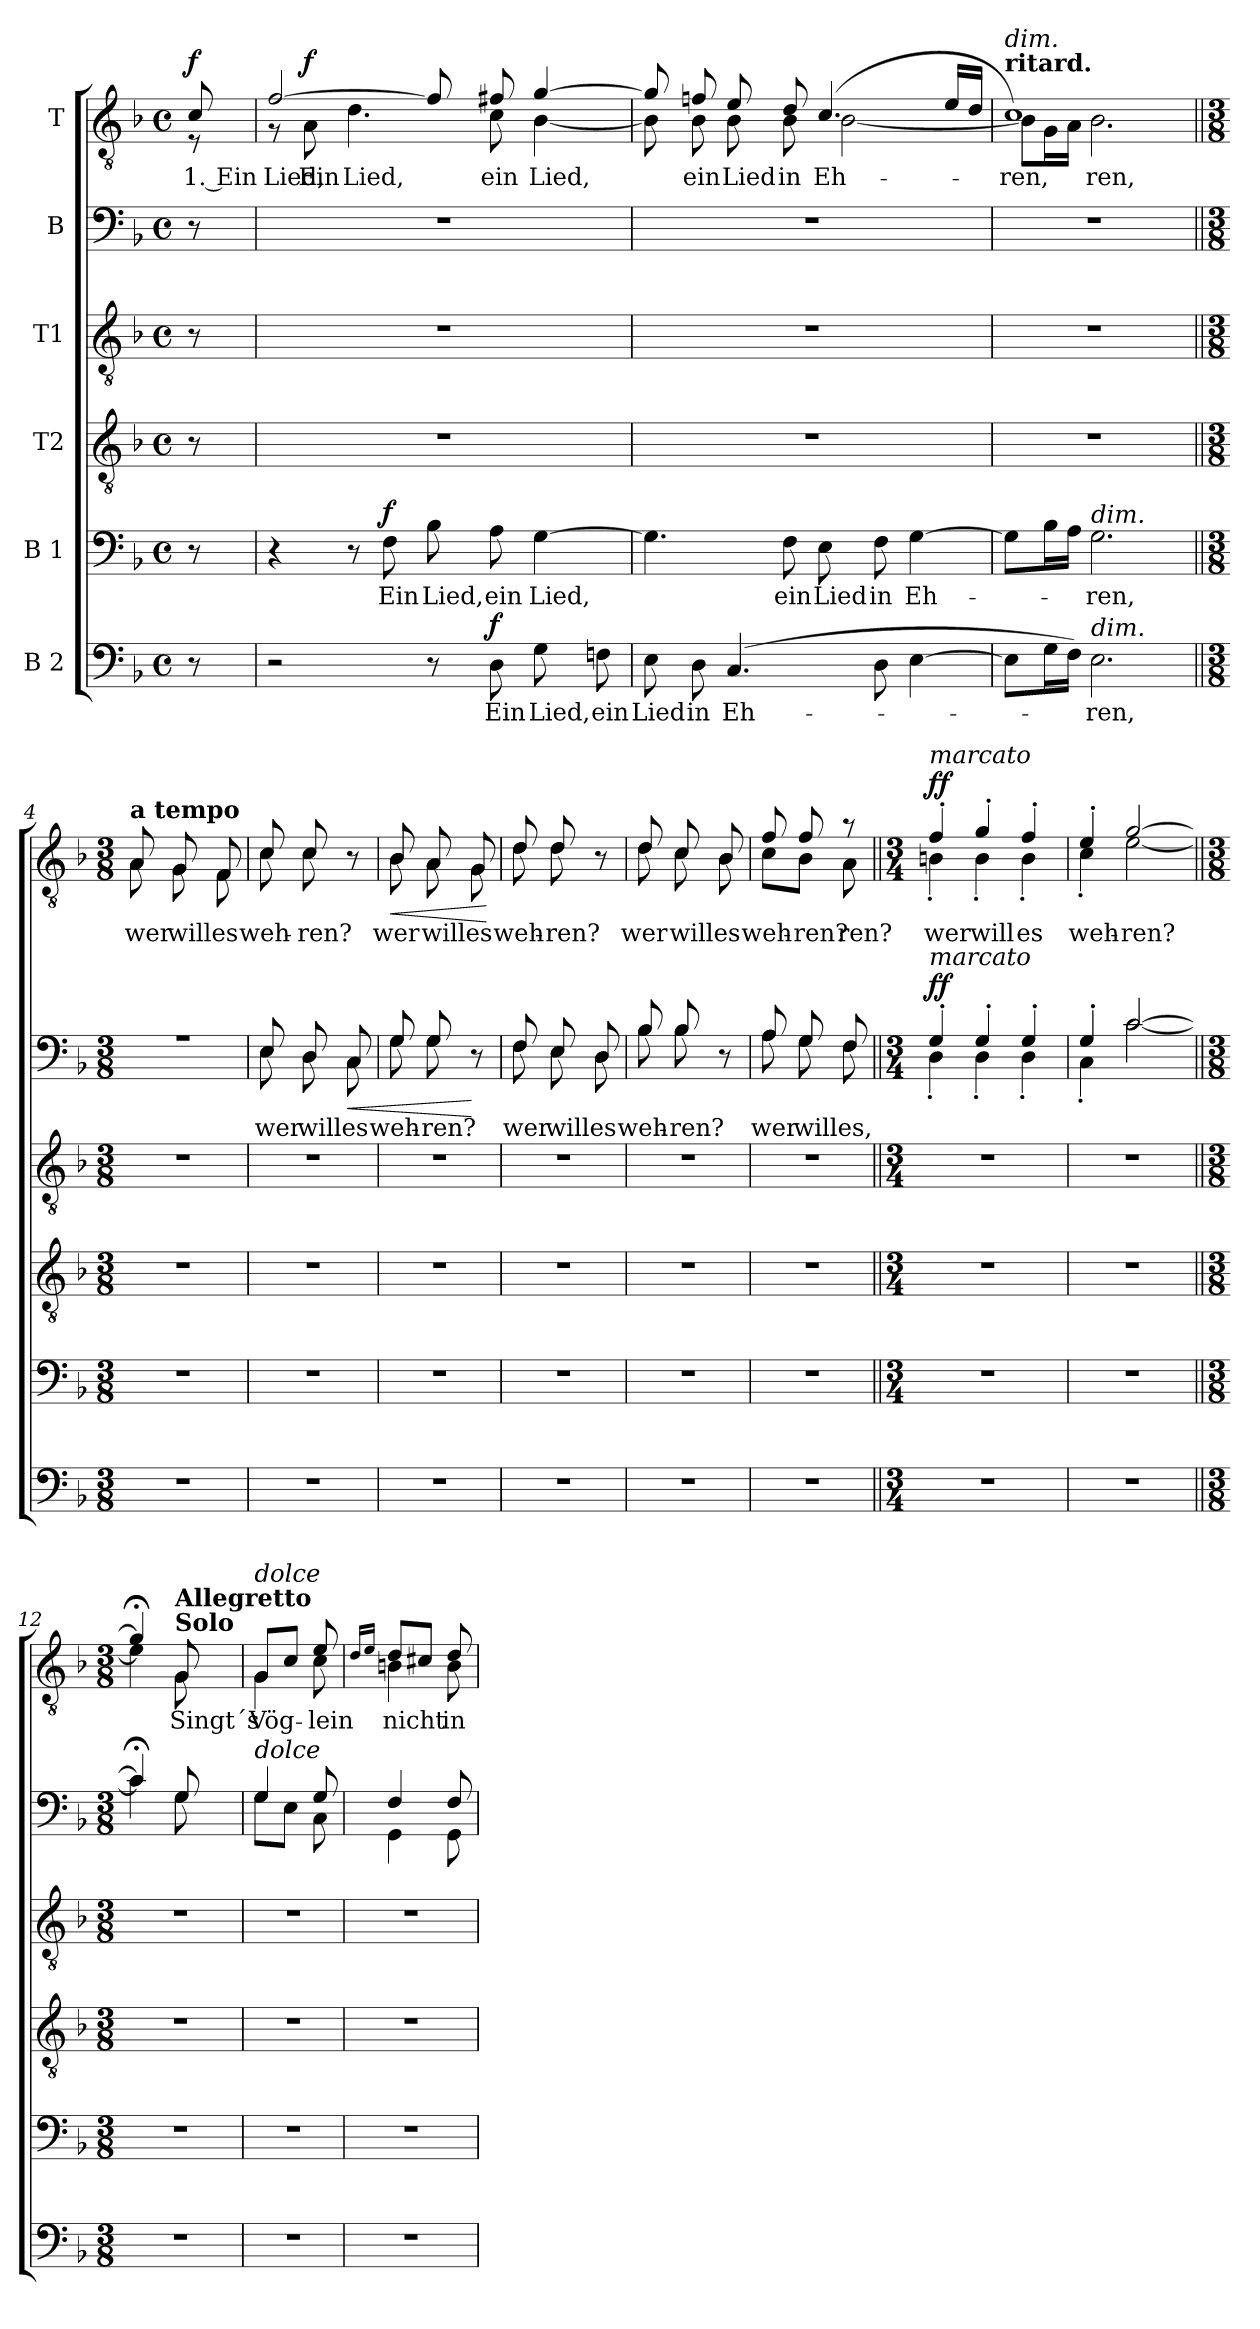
**kern	**text	**dynam	**kern	**text	**dynam	**kern	**kern	**kern	**text	**dynam	**kern	**text	**dynam
*part6	*part6	*part6	*part5	*part5	*part5	*part4	*part3	*part2	*part2	*part2	*part1	*part1	*part1
*staff6	*staff6	*staff6	*staff5	*staff5	*staff5	*staff4	*staff3	*staff2	*staff2	*staff2	*staff1	*staff1	*staff1
*I"B 2	*	*	*I"B 1	*	*	*I"T2	*I"T1	*I"B	*	*	*I"T	*	*
*clefF4	*	*	*clefF4	*	*	*clefGv2	*clefGv2	*clefF4	*	*	*clefGv2	*	*
*k[b-]	*	*	*k[b-]	*	*	*k[b-]	*k[b-]	*k[b-]	*	*	*k[b-]	*	*
*M4/4	*	*	*M4/4	*	*	*M4/4	*M4/4	*M4/4	*	*	*M4/4	*	*
*met(c)	*	*	*met(c)	*	*	*met(c)	*met(c)	*met(c)	*	*	*met(c)	*	*
=	=	=	=	=	=	=	=	=	=	=	=	=	=
!	!	!	!	!	!	!	!	!	!	!	!LO:TX:a:B:t=Allegro moderato	!	!
!	!	!	!	!	!	!	!	!	!	!	!	!LO:LY:b	!LO:DY:a
*	*	*	*	*	*	*	*	*	*	*	*^	*	*
8r	.	.	8r	.	.	8r	8r	8r	.	.	8c/	8r	1. Ein	f
=1	=1	=1	=1	=1	=1	=1	=1	=1	=1	=1	=1	=1	=1	=1
!	!	!	!	!	!	!	!	!	!	!	!	!	!LO:LY:b	!
2r	.	.	4r	.	.	1r	1r	1r	.	.	[2f/	8r	Lied,	.
!	!	!	!	!	!	!	!	!	!	!	!	!	!LO:LY:b	!LO:DY:b
.	.	.	.	.	.	.	.	.	.	.	.	8A\	Ein	f
!	!	!	!	!	!	!	!	!	!	!	!	!	!LO:LY:b	!
.	.	.	8r	.	.	.	.	.	.	.	.	4.d\	Lied,	.
!	!	!	!	!LO:LY:b	!LO:DY:a	!	!	!	!	!	!	!	!	!
.	.	.	8F\	Ein	f	.	.	.	.	.	.	.	.	.
!	!	!	!	!LO:LY:b	!	!	!	!	!	!	!	!	!	!
8r	.	.	8B-\	Lied,	.	.	.	.	.	.	8f/]	.	.	.
!	!LO:LY:b	!	!	!LO:LY:b	!	!	!	!	!	!	!	!	!LO:LY:b	!
!	!	!LO:DY:a	!	!	!	!	!	!	!	!	!	!	!LO:LY:b	!
8D\	Ein	f	8A\	ein	.	.	.	.	.	.	8f#X/	8c\	ein	.
!	!LO:LY:b	!	!	!LO:LY:b	!	!	!	!	!	!	!	!	!LO:LY:b	!
!	!	!	!	!	!	!	!	!	!	!	!	!	!LO:LY:b	!
8G\	Lied,	.	[4G\	Lied,	.	.	.	.	.	.	[4g/	[4B-\	Lied,	.
!	!LO:LY:b	!	!	!	!	!	!	!	!	!	!	!	!	!
8Fn\	ein	.	.	.	.	.	.	.	.	.	.	.	.	.
=2	=2	=2	=2	=2	=2	=2	=2	=2	=2	=2	=2	=2	=2	=2
!	!LO:LY:b	!	!	!	!	!	!	!	!	!	!	!	!	!
8E\	Lied	.	4.G\]	.	.	1r	1r	1r	.	.	8g/]	8B-\]	.	.
!	!LO:LY:b	!	!	!	!	!	!	!	!	!	!	!	!LO:LY:b	!
!	!	!	!	!	!	!	!	!	!	!	!	!	!LO:LY:b	!
8D\	in	.	.	.	.	.	.	.	.	.	8fn/	8B-\	ein	.
!	!LO:LY:b	!	!	!	!	!	!	!	!	!	!	!	!LO:LY:b	!
!	!	!	!	!	!	!	!	!	!	!	!	!	!LO:LY:b	!
(4.C/	Eh-	.	.	.	.	.	.	.	.	.	8e/	8B-\	Lied	.
!	!	!	!	!LO:LY:b	!	!	!	!	!	!	!	!	!LO:LY:b	!
!	!	!	!	!	!	!	!	!	!	!	!	!	!LO:LY:b	!
.	.	.	8F\	ein	.	.	.	.	.	.	8d/	8B-\	in	.
!	!	!	!	!LO:LY:b	!	!	!	!	!	!	!	!	!LO:LY:b	!
!	!	!	!	!	!	!	!	!	!	!	!	!	!LO:LY:b	!
.	.	.	8E\	Lied	.	.	.	.	.	.	(4.c/	[2B-\	Eh-	.
!	!	!	!	!LO:LY:b	!	!	!	!	!	!	!	!	!	!
8D\	.	.	8F\	in	.	.	.	.	.	.	.	.	.	.
!	!	!	!	!LO:LY:b	!	!	!	!	!	!	!	!	!	!
[4E\	.	.	[4G\	Eh-	.	.	.	.	.	.	.	.	.	.
.	.	.	.	.	.	.	.	.	.	.	16e/LL	.	.	.
.	.	.	.	.	.	.	.	.	.	.	16d/JJ	.	.	.
=3	=3	=3	=3	=3	=3	=3	=3	=3	=3	=3	=3	=3	=3	=3
!	!	!	!	!	!	!	!	!	!	!	!LO:TX:a:B:t=ritard.	!	!	!
!	!	!	!	!	!	!	!	!	!	!	!LO:TX:a:i:t=dim.	!	!	!
!	!	!	!	!	!	!	!	!	!	!	!	!	!LO:LY:b	!
8E\L]	.	.	8G\L]	.	.	1r	1r	1r	.	.	1c)	8B-\L]	-ren,	.
16G\L	.	.	16B-\L	.	.	.	.	.	.	.	.	16G\L	.	.
16F\JJ)	.	.	16A\JJ	.	.	.	.	.	.	.	.	16A\JJ	.	.
!	!	!	!LO:TX:a:i:t=dim.	!	!	!	!	!	!	!	!	!	!	!
!LO:TX:a:i:t=dim.	!	!	!	!	!	!	!	!	!	!	!	!	!	!
!	!LO:LY:b	!	!	!LO:LY:b	!	!	!	!	!	!	!	!	!LO:LY:b	!
2.E\	-ren,	.	2.G\	-ren,	.	.	.	.	.	.	.	2.B-\	-ren,	.
!!LO:LB:g=z	!!
=4||	=4||	=4||	=4||	=4||	=4||	=4||	=4||	=4||	=4||	=4||	=4||	=4||	=4||	=4||
*M3/8	*	*	*M3/8	*	*	*M3/8	*M3/8	*M3/8	*	*	*M3/8	*	*	*
*	*	*	*	*	*	*	*	*^	*	*	*	*	*	*
!	!	!	!	!	!	!	!	!	!	!	!	!LO:TX:a:B:t=a tempo	!	!	!
!	!	!	!	!	!	!	!	!	!	!	!	!	!	!LO:LY:b	!
4.r	.	.	4.r	.	.	4.r	4.r	4.r	4.ryy	.	.	8A/	8A\	wer	.
!	!	!	!	!	!	!	!	!	!	!	!	!	!	!LO:LY:b	!
.	.	.	.	.	.	.	.	.	.	.	.	8G/	8G\	will	.
!	!	!	!	!	!	!	!	!	!	!	!	!	!	!LO:LY:b	!
.	.	.	.	.	.	.	.	.	.	.	.	8F/	8F\	es	.
=5	=5	=5	=5	=5	=5	=5	=5	=5	=5	=5	=5	=5	=5	=5	=5
!	!	!	!	!	!	!	!	!	!	!LO:LY:b	!	!	!	!LO:LY:b	!
4.r	.	.	4.r	.	.	4.r	4.r	8E/	8E\	wer	.	8c/	8c\	weh-	.
!	!	!	!	!	!	!	!	!	!	!LO:LY:b	!	!	!	!LO:LY:b	!
.	.	.	.	.	.	.	.	8D/	8D\	will	.	8c/	8c\	-ren?	.
!	!	!	!	!	!	!	!	!	!	!LO:LY:b	!LO:HP:b	!	!	!	!
.	.	.	.	.	.	.	.	8C/	8C\	es	<	8r	8ryy	.	.
=6	=6	=6	=6	=6	=6	=6	=6	=6	=6	=6	=6	=6	=6	=6	=6
!	!	!	!	!	!	!	!	!	!	!LO:LY:b	!	!	!	!LO:LY:b	!LO:HP:b
4.r	.	.	4.r	.	.	4.r	4.r	8G/	8G\	weh-	.	8B-/	8B-\	wer	<
!	!	!	!	!	!	!	!	!	!	!LO:LY:b	!	!	!	!LO:LY:b	!
.	.	.	.	.	.	.	.	8G/	8G\	-ren?	.	8A/	8A\	will	.
!	!	!	!	!	!	!	!	!	!	!	!	!	!	!LO:LY:b	!
.	.	.	.	.	.	.	.	8r	8ryy	.	[	8G/	8G\	es	.
*	*	*	*	*	*	*	*	*v	*v	*	*	*	*	*	*
*	*	*	*	*	*	*	*	*	*	*	*v	*v	*	*
.	.	.	.	.	.	.	.	.	.	.	.	.	[
=7	=7	=7	=7	=7	=7	=7	=7	=7	=7	=7	=7	=7	=7
*	*	*	*	*	*	*	*	*^	*	*	*	*	*
!	!	!	!	!	!	!	!	!	!	!LO:LY:b	!	!	!LO:LY:b	!
*	*	*	*	*	*	*	*	*	*	*	*	*^	*	*
4.r	.	.	4.r	.	.	4.r	4.r	8F/	8F\	wer	.	8d/	8d\	weh-	.
!	!	!	!	!	!	!	!	!	!	!LO:LY:b	!	!	!	!LO:LY:b	!
.	.	.	.	.	.	.	.	8E/	8E\	will	.	8d/	8d\	-ren?	.
!	!	!	!	!	!	!	!	!	!	!LO:LY:b	!	!	!	!	!
.	.	.	.	.	.	.	.	8D/	8D\	es	.	8r	8ryy	.	.
=8	=8	=8	=8	=8	=8	=8	=8	=8	=8	=8	=8	=8	=8	=8	=8
!	!	!	!	!	!	!	!	!	!	!LO:LY:b	!	!	!	!LO:LY:b	!
4.r	.	.	4.r	.	.	4.r	4.r	8B-/	8B-\	weh-	.	8d/	8d\	wer	.
!	!	!	!	!	!	!	!	!	!	!LO:LY:b	!	!	!	!LO:LY:b	!
.	.	.	.	.	.	.	.	8B-/	8B-\	-ren?	.	8c/	8c\	will	.
!	!	!	!	!	!	!	!	!	!	!	!	!	!	!LO:LY:b	!
.	.	.	.	.	.	.	.	8r	8ryy	.	.	8B-/	8B-\	es	.
!!LO:LB:g=z	!!
=9	=9	=9	=9	=9	=9	=9	=9	=9	=9	=9	=9	=9	=9	=9	=9
!	!	!	!	!	!	!	!	!	!	!LO:LY:b	!	!	!	!LO:LY:b	!
!	!	!	!	!	!	!	!	!	!	!	!	!	!	!LO:LY:b	!
4.r	.	.	4.r	.	.	4.r	4.r	8A/	8A\	wer	.	8f/	8c\L	weh-	.
!	!	!	!	!	!	!	!	!	!	!LO:LY:b	!	!	!	!LO:LY:b	!
.	.	.	.	.	.	.	.	8G/	8G\	will	.	8f/	8B-\J	-ren?	.
!	!	!	!	!	!	!	!	!	!	!LO:LY:b	!	!	!	!LO:LY:b	!
.	.	.	.	.	.	.	.	8F/	8F\	es,	.	8r	8A\	-ren?	.
=10||	=10||	=10||	=10||	=10||	=10||	=10||	=10||	=10||	=10||	=10||	=10||	=10||	=10||	=10||	=10||
*M3/4	*	*	*M3/4	*	*	*M3/4	*M3/4	*M3/4	*	*	*	*M3/4	*	*	*
!	!	!	!	!	!	!	!	!	!	!	!	!LO:TX:a:i:t=marcato	!	!	!
!	!	!	!	!	!	!	!	!LO:TX:a:i:t=marcato	!	!	!	!	!	!	!
!	!	!	!	!	!	!	!	!	!	!	!LO:DY:a	!	!	!LO:LY:b	!LO:DY:a
2.r	.	.	2.r	.	.	2.r	2.r	4G'/	4D'\	.	ff	4f'/	4Bn'\	wer	ff
!	!	!	!	!	!	!	!	!	!	!	!	!	!	!LO:LY:b	!
.	.	.	.	.	.	.	.	4G'/	4D'\	.	.	4g'/	4B'\	will	.
!	!	!	!	!	!	!	!	!	!	!	!	!	!	!LO:LY:b	!
.	.	.	.	.	.	.	.	4G'/	4D'\	.	.	4f'/	4B'\	es	.
=11	=11	=11	=11	=11	=11	=11	=11	=11	=11	=11	=11	=11	=11	=11	=11
!	!	!	!	!	!	!	!	!	!	!	!	!	!	!LO:LY:b	!
2.r	.	.	2.r	.	.	2.r	2.r	4G'/	4C'\	.	.	4e'/	4c'\	weh-	.
!	!	!	!	!	!	!	!	!	!	!	!	!	!	!LO:LY:b	!
.	.	.	.	.	.	.	.	[2c/	[2c\	.	.	[2g/	[2e\	-ren?	.
=12||	=12||	=12||	=12||	=12||	=12||	=12||	=12||	=12||	=12||	=12||	=12||	=12||	=12||	=12||	=12||
*M3/8	*	*	*M3/8	*	*	*M3/8	*M3/8	*M3/8	*	*	*	*M3/8	*	*	*
4.r	.	.	4.r	.	.	4.r	4.r	4c;</]	4c\]	.	.	4g;</]	4e\]	.	.
!	!	!	!	!	!	!	!	!	!	!	!	!LO:TX:a:B:t=Solo	!	!	!
!	!	!	!	!	!	!	!	!	!	!	!	!LO:TX:a:B:t=Allegretto	!	!	!
!	!	!	!	!	!	!	!	!	!	!	!	!	!	!LO:LY:b	!
.	.	.	.	.	.	.	.	8G/	8G\	.	.	8G/	8G\	Singt´s	.
=13	=13	=13	=13	=13	=13	=13	=13	=13	=13	=13	=13	=13	=13	=13	=13
!	!	!	!	!	!	!	!	!	!	!	!	!LO:TX:a:i:t=dolce	!	!	!
!	!	!	!	!	!	!	!	!LO:TX:a:i:t=dolce	!	!	!	!	!	!	!
!	!	!	!	!	!	!	!	!	!	!	!	!	!	!LO:LY:b	!
4.r	.	.	4.r	.	.	4.r	4.r	4G/	8G\L	.	.	8G/L	4G\	Vög-	.
.	.	.	.	.	.	.	.	.	8E\J	.	.	8c/J	.	.	.
!	!	!	!	!	!	!	!	!	!	!	!	!	!	!LO:LY:b	!
.	.	.	.	.	.	.	.	8G/	8C\	.	.	8e/	8c\	-lein	.
!!LO:LB:g=z	!!
=14	=14	=14	=14	=14	=14	=14	=14	=14	=14	=14	=14	=14	=14	=14	=14
.	.	.	.	.	.	.	.	.	.	.	.	16qd/LL	.	.	.
.	.	.	.	.	.	.	.	.	.	.	.	16qe/JJ	.	.	.
!	!	!	!	!	!	!	!	!	!	!	!	!	!	!LO:LY:b	!
4.r	.	.	4.r	.	.	4.r	4.r	4F/	4GG\	.	.	8d/L	4Bn\	nicht	.
.	.	.	.	.	.	.	.	.	.	.	.	8c#X/J	.	.	.
!	!	!	!	!	!	!	!	!	!	!	!	!	!	!LO:LY:b	!
.	.	.	.	.	.	.	.	8F/	8GG\	.	.	8d/	8B\	in	.
*	*	*	*	*	*	*	*	*v	*v	*	*	*	*	*	*
*	*	*	*	*	*	*	*	*	*	*	*v	*v	*	*
=	=	=	=	=	=	=	=	=	=	=	=	=	=
*-	*-	*-	*-	*-	*-	*-	*-	*-	*-	*-	*-	*-	*-
